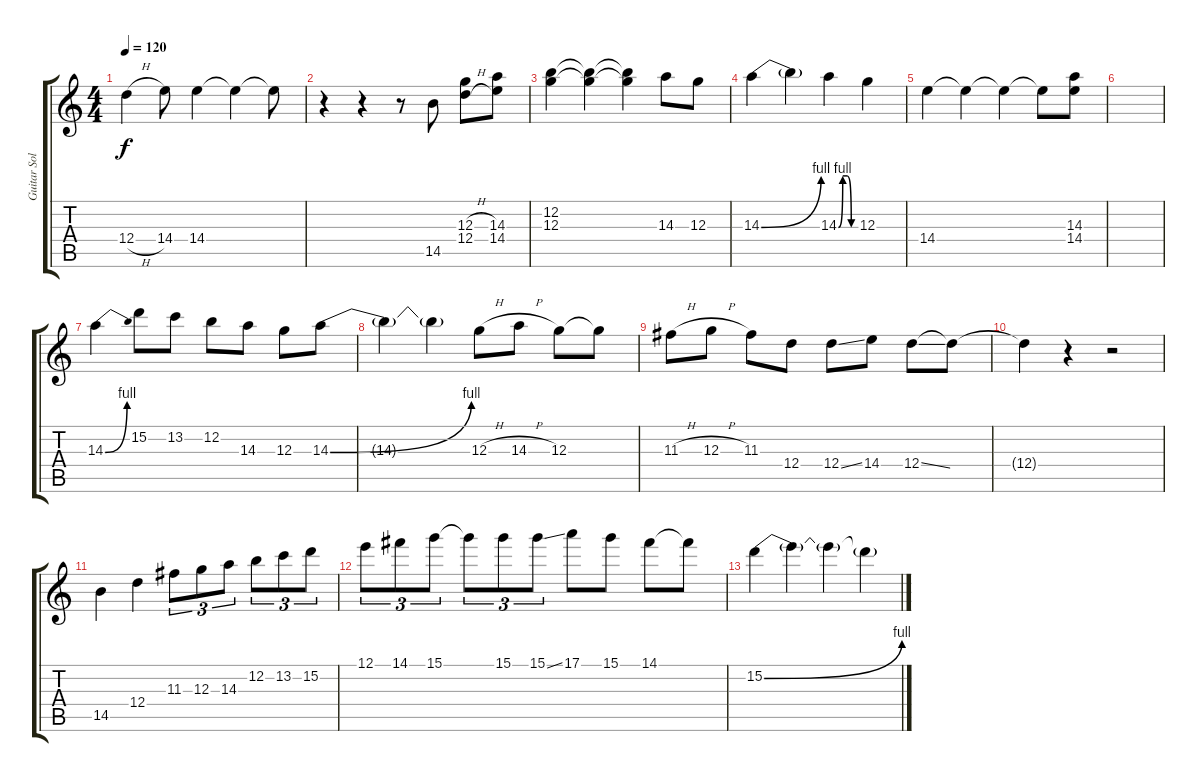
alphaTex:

\track ("Guitar Solo" "Guitar Sol") {instrument distortionguitar}
\staff {score tabs}
\tuning (E4 B3 G3 D3 A2 E2) {hide}
\ts (4 4)
\tempo 120
\clef g2
\ks c
12.4{h}.4{dy f} 14.4.8 14.4.4 14.4{t}.4 14.4{t}.8 |
r.4 r.4 r.8 14.5.8 (12.3{h} 12.4{h}).8 (14.3 14.4).8 |
(12.2 12.3).4 (12.2{t} 12.3{t}).4 (12.2{t} 12.3{t}).4 14.3.8 12.3.8 |
14.3{be (bend 0 0 60 4)}.4 14.3{t}.4 14.3{be (custom 0 0 15 4 30 4 45 0 60 0)}.4 12.3.4 |
14.4.4 14.4{t}.4 14.4{t}.4 14.4{t}.8 (14.3 14.4).8 |
|
14.3{be (bend 0 0 60 4)}.4 15.2.8 13.2.8 12.2.8 14.3.8 12.3.8 14.3{be (bend 0 0 60 4)}.8 |
14.3{t}.4 14.3{t}.4 12.3{h}.8 14.3{h}.8 12.3.8 12.3{t}.8 |
11.3{h}.8 12.3{h}.8 11.3.8 12.4.8 12.4{ss}.8 14.4.8 12.4{ss}.8 12.4{t}.8 |
12.4{t}.4 r.4 r.2 |
14.5.4 12.4.4 11.3.8{tu (3 2)} 12.3.8{tu (3 2)} 14.3.8{tu (3 2)} 12.2.8{tu (3 2)} 13.2.8{tu (3 2)} 15.2.8{tu (3 2)} |
12.1.8{tu (3 2)} 14.1.8{tu (3 2)} 15.1.8{tu (3 2)} 15.1{t}.8{tu (3 2)} 15.1.8{tu (3 2)} 15.1{ss}.8{tu (3 2)} 17.1.8 15.1.8 14.1.8 14.1{t}.8 |
15.2{be (bend 0 0 60 4)}.4 15.2{t}.4 15.2{t}.4 15.2{t}.4
